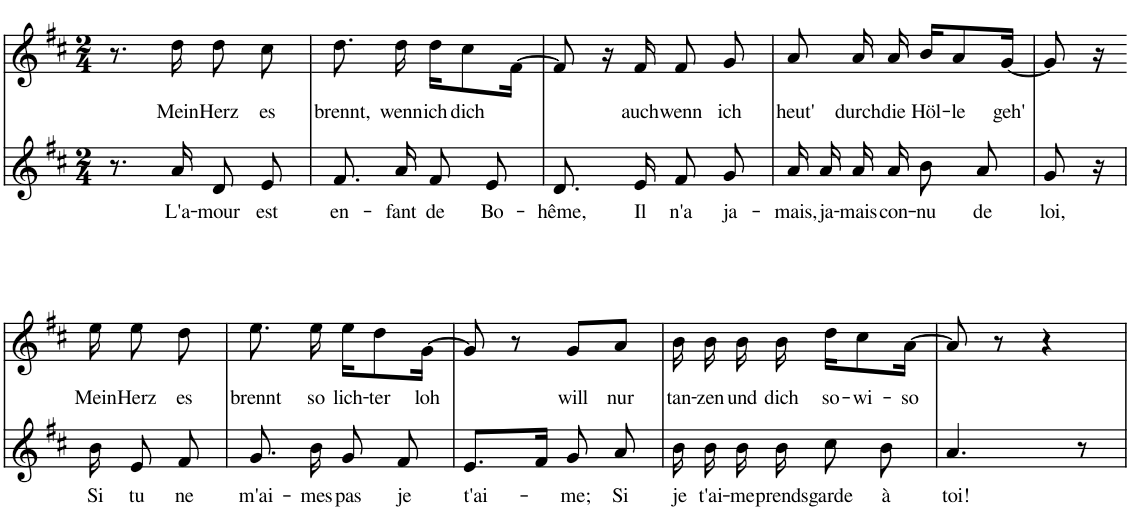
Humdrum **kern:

**kern	**text	**kern	**text
*part2	*part2	*part1	*part1
*staff2	*staff2	*staff1	*staff1
*I"Piano	*	*I"Klavier	*
*I'Pno	*	*	*
*clefG2	*	*clefG2	*
*k[f#c#]	*	*k[f#c#]	*
*M2/4	*	*M2/4	*
=1	=1	=1	=1
8.r	.	8.r	.
!	!LO:LY:b	!	!LO:LY:b
16a/	L'a-	16dd\	Mein
!	!LO:LY:b	!	!LO:LY:b
8d/	-mour	8dd\	Herz
!	!LO:LY:b	!	!LO:LY:b
8e/	est	8cc#\	es
=2	=2	=2	=2
!	!LO:LY:b	!	!LO:LY:b
8.f#/	en-	8.dd\	brennt,
!	!LO:LY:b	!	!LO:LY:b
16a/	-fant	16dd\	wenn
!	!LO:LY:b	!	!LO:LY:b
8f#/	de	16dd\KL	ich
!	!	!	!LO:LY:b
.	.	8cc#\	dich
!	!LO:LY:b	!	!
8e/	Bo-	.	.
.	.	[16f#\Jk	.
=3	=3	=3	=3
!	!LO:LY:b	!	!
8.d/	-hême,	8f#/]	.
.	.	16r	.
!	!LO:LY:b	!	!LO:LY:b
16e/	Il	16f#/	auch
!	!LO:LY:b	!	!LO:LY:b
8f#/	n'a	8f#/	wenn
!	!LO:LY:b	!	!LO:LY:b
8g/	ja-	8g/	ich
=4	=4	=4	=4
!	!LO:LY:b	!	!LO:LY:b
16a/	-mais,	8a/	heut'
!	!LO:LY:b	!	!
16a/	ja-	.	.
!	!LO:LY:b	!	!LO:LY:b
16a/	-mais	16a/	durch
!	!LO:LY:b	!	!LO:LY:b
16a/	con-	16a/	die
!	!LO:LY:b	!	!LO:LY:b
8b\	-nu	16b/KL	Höl-
!	!	!	!LO:LY:b
.	.	8a/	le
!	!LO:LY:b	!	!
8a/	de	.	.
!	!	!	!LO:LY:b
.	.	[16g/Jk	geh'
=5	=5	=5	=5
!	!LO:LY:b	!	!
8g/	loi,	8g/]	.
16r	.	16r	.
!!LO:LB:g=z
=6-	=6-	=6-	=6-
!	!LO:LY:b	!	!LO:LY:b
16b\	Si	16ee\	Mein
!	!LO:LY:b	!	!LO:LY:b
8e/	tu	8ee\	Herz
!	!LO:LY:b	!	!LO:LY:b
8f#/	ne	8dd\	es
=7	=7	=7	=7
!	!LO:LY:b	!	!LO:LY:b
8.g/	m'ai-	8.ee\	brennt
!	!LO:LY:b	!	!LO:LY:b
16b\	-mes	16ee\	so
!	!LO:LY:b	!	!LO:LY:b
8g/	pas	16ee\KL	lich-
!	!	!	!LO:LY:b
.	.	8dd\	-ter
!	!LO:LY:b	!	!
8f#/	je	.	.
!	!	!	!LO:LY:b
.	.	[16g\Jk	loh
=8	=8	=8	=8
!	!LO:LY:b	!	!
8.e/L	t'ai-	8g/]	.
.	.	8r	.
16f#/Jk	.	.	.
!	!LO:LY:b	!	!LO:LY:b
8g/	-me;	8g/L	will
!	!LO:LY:b	!	!LO:LY:b
8a/	Si	8a/J	nur
=9	=9	=9	=9
!	!LO:LY:b	!	!LO:LY:b
16b\	je	16b\	tan-
!	!LO:LY:b	!	!LO:LY:b
16b\	t'ai-	16b\	-zen
!	!LO:LY:b	!	!LO:LY:b
16b\	-me	16b\	und
!	!LO:LY:b	!	!LO:LY:b
16b\	prends	16b\	dich
!	!LO:LY:b	!	!LO:LY:b
8cc#\	garde	16dd\KL	so-
!	!	!	!LO:LY:b
.	.	8cc#\	-wi-
!	!LO:LY:b	!	!
8b\	à	.	.
!	!	!	!LO:LY:b
.	.	[16a\Jk	-so
=10	=10	=10	=10
!	!LO:LY:b	!	!
4.a/	toi!	8a/]	.
.	.	8r	.
.	.	4r	.
8r	.	.	.
=	=	=	=
*-	*-	*-	*-
